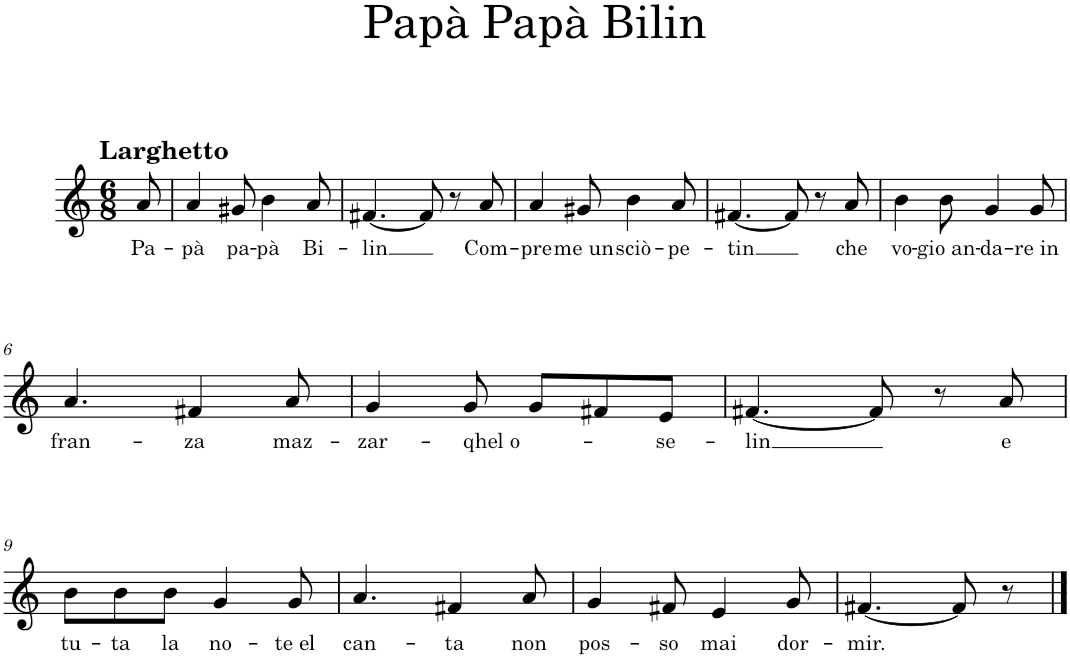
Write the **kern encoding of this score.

**kern	**text
*part1	*part1
*staff1	*staff1
*I"Voice	*
*I'Vo.	*
*clefG2	*
*k[]	*
*M6/8	*
=	=
!LO:TX:a:B:t=Larghetto	!
!	!LO:LY:b
8a/	Pa-
=1	=1
!	!LO:LY:b
4a/	-pà
!	!LO:LY:b
8g#X/	pa-
!	!LO:LY:b
4b\	-pà
!	!LO:LY:b
8a/	Bi-
=2	=2
!	!LO:LY:b
[4.f#X/	-lin
8f#/]	.
8r	.
!	!LO:LY:b
8a/	Com-
=3	=3
!	!LO:LY:b
4a/	-pre
!	!LO:LY:b
8g#X/	me un
!	!LO:LY:b
4b\	sciò-
!	!LO:LY:b
8a/	-pe-
=4	=4
!	!LO:LY:b
[4.f#X/	-tin
8f#/]	.
8r	.
!	!LO:LY:b
8a/	che
=5	=5
!	!LO:LY:b
4b\	vo-
!	!LO:LY:b
8b\	-gio an-
!	!LO:LY:b
4g/	-da-
!	!LO:LY:b
8g/	-re in
!!LO:LB:g=z
=6	=6
!	!LO:LY:b
4.a/	fran-
!	!LO:LY:b
4f#X/	-za
!	!LO:LY:b
8a/	maz-
=7	=7
!	!LO:LY:b
4g/	-zar-
!	!LO:LY:b
8g/	-qhel o-
8g/L	.
8f#X/	.
!	!LO:LY:b
8e/J	-se-
=8	=8
!	!LO:LY:b
[4.f#X/	-lin
8f#/]	.
8r	.
!	!LO:LY:b
8a/	e
!!LO:LB:g=z
=9	=9
!	!LO:LY:b
8b\L	tu-
!	!LO:LY:b
8b\	-ta
!	!LO:LY:b
8b\J	la
!	!LO:LY:b
4g/	no-
!	!LO:LY:b
8g/	-te el
=10	=10
!	!LO:LY:b
4.a/	can-
!	!LO:LY:b
4f#X/	-ta
!	!LO:LY:b
8a/	non
=11	=11
!	!LO:LY:b
4g/	pos-
!	!LO:LY:b
8f#X/	-so
!	!LO:LY:b
4e/	mai
!	!LO:LY:b
8g/	dor-
=12	=12
!	!LO:LY:b
[4.f#X/	-mir.
8f#/]	.
8r	.
==	==
*-	*-
